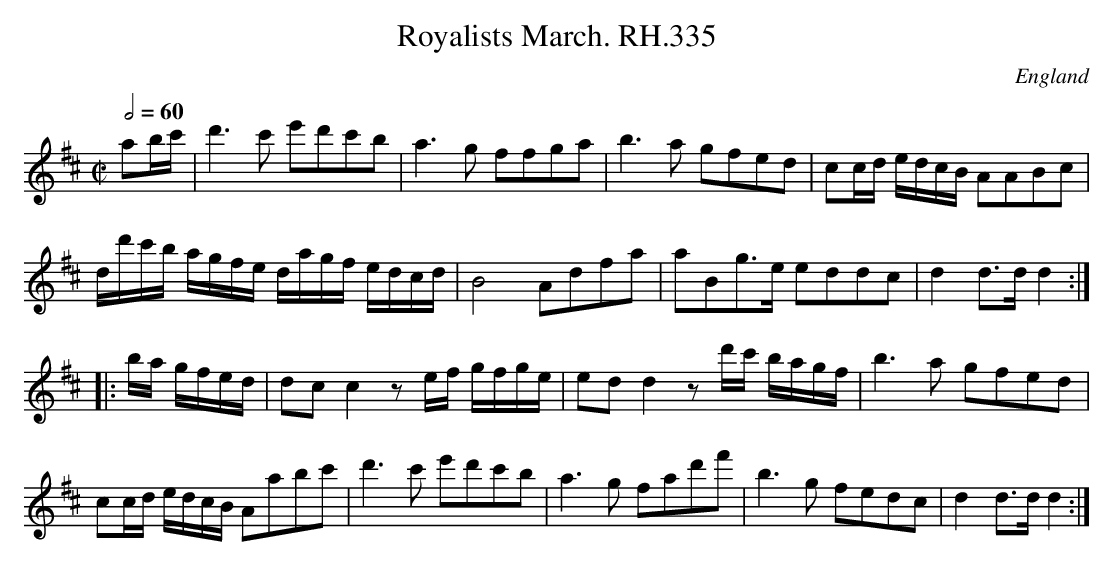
X:1
T:Royalists March. RH.335
O:England
M:C|
L:1/8
Q:1/2=60
K:D
ab/c'/|d'3c' e'd'c'b|a3g ffga|\
b3a gfed|cc/d/ e/d/c/B/ AABc|
d/d'/c'/b/ a/g/f/e/ d/a/g/f/ e/d/c/d/|B4 Adfa|\
aBg>e eddc|d2d>d d2:|
|:b/a/ g/f/e/d/|dcc2ze/f/ g/f/g/e/|\
edd2zd'/c'/ b/a/g/f/|b3a gfed|
cc/d/ e/d/c/B/ Aabc'|d'3c' e'd'c'b|\
a3g fad'f'|b3g fedc|d2d>d d2:|
